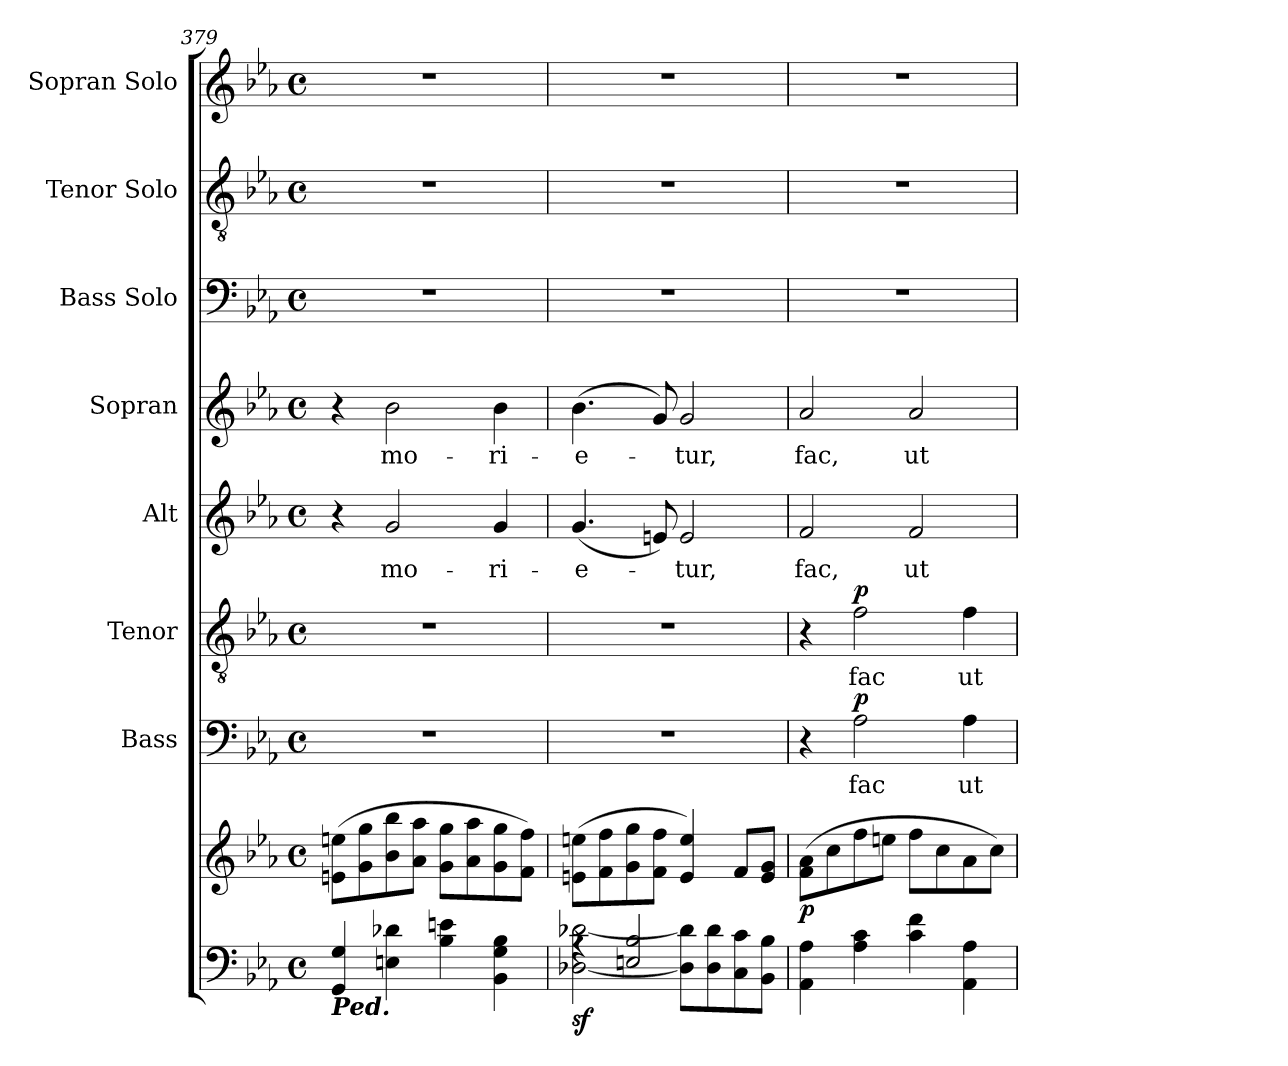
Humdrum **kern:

**kern	**kern	**dynam	**kern	**text	**dynam	**kern	**text	**dynam	**kern	**text	**kern	**text	**kern	**kern	**kern
*part8	*part8	*part8	*part7	*part7	*part7	*part6	*part6	*part6	*part5	*part5	*part4	*part4	*part3	*part2	*part1
*staff9	*staff8	*staff8/9	*staff7	*staff7	*staff7	*staff6	*staff6	*staff6	*staff5	*staff5	*staff4	*staff4	*staff3	*staff2	*staff1
*	*	*	*I"Bass	*	*	*I"Tenor	*	*	*I"Alt	*	*I"Sopran	*	*I"Bass Solo	*I"Tenor Solo	*I"Sopran Solo
*	*	*	*I'B.	*	*	*I'T.	*	*	*I'A.	*	*I'S.	*	*I'B. Solo	*I'T. Solo	*I'S. Solo
*clefF4	*clefG2	*	*clefF4	*	*	*clefGv2	*	*	*clefG2	*	*clefG2	*	*clefF4	*clefGv2	*clefG2
*k[b-e-a-]	*k[b-e-a-]	*	*k[b-e-a-]	*	*	*k[b-e-a-]	*	*	*k[b-e-a-]	*	*k[b-e-a-]	*	*k[b-e-a-]	*k[b-e-a-]	*k[b-e-a-]
*E-:	*E-:	*	*E-:	*	*	*E-:	*	*	*E-:	*	*E-:	*	*E-:	*E-:	*E-:
*M4/4	*M4/4	*	*M4/4	*	*	*M4/4	*	*	*M4/4	*	*M4/4	*	*M4/4	*M4/4	*M4/4
*met(c)	*met(c)	*	*met(c)	*	*	*met(c)	*	*	*met(c)	*	*met(c)	*	*met(c)	*met(c)	*met(c)
=379	=379	=379	=379	=379	=379	=379	=379	=379	=379	=379	=379	=379	=379	=379	=379
!LO:TX:b:Bi:t=Ped.	!	!	!	!	!	!	!	!	!	!	!	!	!	!	!
4GG/ 4G/	(>8en\ 8een\L	.	1r	.	.	1r	.	.	4r	.	4r	.	1r	1r	1r
.	8g\ 8gg\	.	.	.	.	.	.	.	.	.	.	.	.	.	.
!	!	!	!	!	!	!	!	!	!	!LO:LY:b	!	!LO:LY:b	!	!	!
4En\ 4d-X\	8b-\ 8bb-\	.	.	.	.	.	.	.	2g/	mo-	2b-\	mo-	.	.	.
.	8a-\ 8aa-\J	.	.	.	.	.	.	.	.	.	.	.	.	.	.
4B-\ 4en\	8g\ 8gg\L	.	.	.	.	.	.	.	.	.	.	.	.	.	.
.	8a-\ 8aa-\	.	.	.	.	.	.	.	.	.	.	.	.	.	.
!	!	!	!	!	!	!	!	!	!	!LO:LY:b	!	!LO:LY:b	!	!	!
4BB-\ 4G\ 4B-\	8g\ 8gg\	.	.	.	.	.	.	.	4g/	-ri-	4b-\	-ri-	.	.	.
.	8f\ 8ff\J)	.	.	.	.	.	.	.	.	.	.	.	.	.	.
=380	=380	=380	=380	=380	=380	=380	=380	=380	=380	=380	=380	=380	=380	=380	=380
*^	*	*	*	*	*	*	*	*	*	*	*	*	*	*	*
!	!	!	!LO:DY:b=2	!	!	!	!	!	!	!	!LO:LY:b	!	!LO:LY:b	!	!	!
4rG	[<2D-X\ [>2d-X\	(>8en\ 8een\L	sf	1r	.	.	1r	.	.	(<4.g/	-e-	(>4.b-\	-e-	1r	1r	1r
.	.	8f\ 8ff\	.	.	.	.	.	.	.	.	.	.	.	.	.	.
2En/ 2B-/	.	8g\ 8gg\	.	.	.	.	.	.	.	.	.	.	.	.	.	.
.	.	8f\ 8ff\J	.	.	.	.	.	.	.	8en/)	.	8g/)	.	.	.	.
!	!	!	!	!	!	!	!	!	!	!	!LO:LY:b	!	!LO:LY:b	!	!	!
.	8D-\] 8d-\]L	4e/ 4ee/)	.	.	.	.	.	.	.	2e/	-tur,	2g/	-tur,	.	.	.
.	8D-\ 8d-\	.	.	.	.	.	.	.	.	.	.	.	.	.	.	.
4ryy	8C\ 8c\	8f/L	.	.	.	.	.	.	.	.	.	.	.	.	.	.
.	8BB-\ 8B-\J	8e/ 8g/J	.	.	.	.	.	.	.	.	.	.	.	.	.	.
=381	=381	=381	=381	=381	=381	=381	=381	=381	=381	=381	=381	=381	=381	=381	=381	=381
!LO:TX:b:Bi:t=Ped.	!	!	!	!	!	!	!	!	!	!	!	!	!	!	!	!
!	!	!	!LO:DY:b	!	!	!	!	!	!	!	!LO:LY:b	!	!LO:LY:b	!	!	!
*v	*v	*	*	*	*	*	*	*	*	*	*	*	*	*	*	*
4AA-\ 4A-\	(>8f\ 8a-\L	p	4r	.	.	4r	.	.	2f/	fac,	2a-/	fac,	1r	1r	1r
.	8cc\	.	.	.	.	.	.	.	.	.	.	.	.	.	.
!	!	!	!	!LO:LY:b	!LO:DY:a	!	!LO:LY:b	!LO:DY:a	!	!	!	!	!	!	!
4A-\ 4c\	8ff\	.	2A-\	fac	p	2f\	fac	p	.	.	.	.	.	.	.
.	8een\J	.	.	.	.	.	.	.	.	.	.	.	.	.	.
!	!	!	!	!	!	!	!	!	!	!LO:LY:b	!	!LO:LY:b	!	!	!
4c\ 4f\	8ff\L	.	.	.	.	.	.	.	2f/	ut	2a-/	ut	.	.	.
.	8cc\	.	.	.	.	.	.	.	.	.	.	.	.	.	.
!	!	!	!	!LO:LY:b	!	!	!LO:LY:b	!	!	!	!	!	!	!	!
4AA-\ 4A-\	8a-\	.	4A-\	ut	.	4f\	ut	.	.	.	.	.	.	.	.
.	8cc\J)	.	.	.	.	.	.	.	.	.	.	.	.	.	.
=	=	=	=	=	=	=	=	=	=	=	=	=	=	=	=
*-	*-	*-	*-	*-	*-	*-	*-	*-	*-	*-	*-	*-	*-	*-	*-
